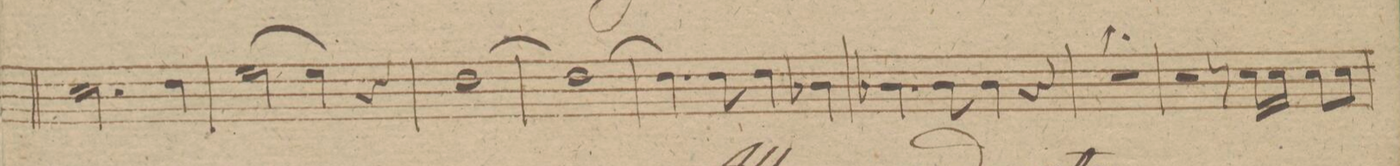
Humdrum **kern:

**kern	**dynam
*I"Clarino 1mo in E.	*
*clefG2	*
*k[f#c#g#d#]	*
*met(c)	*
*M4/4	*
2.ee\	.
4ff#\	.
=17	=17
[2gg#\	.
4gg#\]	.
4r	.
=18	=18
[1ff#\	.
=19	=19
1ff#\_	.
=20	=20
4.ff#\]	.
8ff#\	.
4ff#\	.
4ddX\	.
=21	=21
4.ddX\	.
8dd\	.
4dd\	.
4r	.
=22	=22
1r	.
=23	=23
2r	.
8r	.
16ee\LL	.
16ee\JJ	.
8ee\L	.
8ee\J	.
=24	=24
*-	*-
